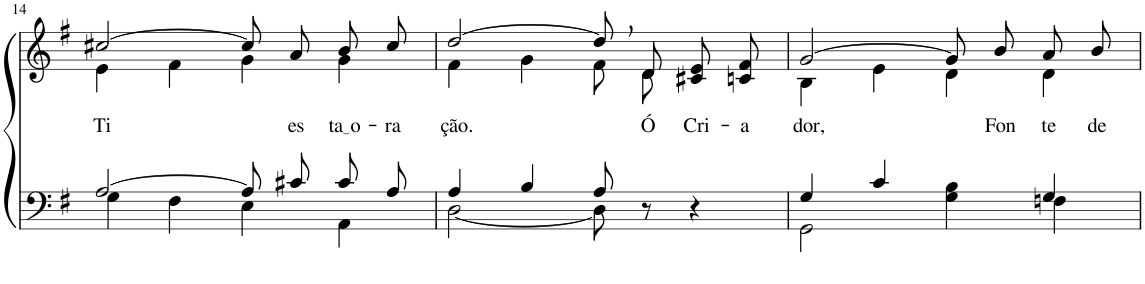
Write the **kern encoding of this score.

**kern	**kern	**text
*part2	*part1	*part1
*staff2	*staff1	*staff1
*I"Parte III e IV	*I"Parte I e II	*
!!LO:PB:g=z
*clefF4	*clefG2	*
*k[f#]	*k[f#]	*
*M4/4	*M4/4	*
=14	=14	=14
*^	*^	*
!	!	!	!	!LO:LY:b
[2A/	4G\	[2cc#X/	4e\	Ti
.	4F#\	.	4f#\	.
8A/L]	4E\	8cc#/L]	4g\	.
!	!	!	!	!LO:LY:b
8c#X/J	.	8a/J	.	es-
!	!	!	!	!LO:LY:b
8c#/L	4AA\	8b/L	4g\	ta o
!	!	!	!	!LO:LY:b
8A/J	.	8cc#/J	.	-ra-
=15	=15	=15	=15	=15
!	!	!	!	!LO:LY:b
4A/	[2D\	[2dd/	4f#\	-ção.
4B/	.	.	4g\	.
8A/	8D\]	8dd,/L]	8f#\L	.
!	!	!	!	!LO:LY:b
8r	4.ryy	8d/J	8d\J	Ó
!	!	!	!	!LO:LY:b
4r	.	8c#X/ 8e/L	4ryy	Cri-
!	!	!	!	!LO:LY:b
.	.	8cn/ 8f#/J	.	-a-
=16	=16	=16	=16	=16
!	!	!	!	!LO:LY:b
4G/	2GG\	[2g/	4B\	-dor,
4c/	.	.	4e\	.
4ryy	4G\ 4B\	8g/L]	4d\	.
!	!	!	!	!LO:LY:b
.	.	8b/J	.	Fon-
!	!	!	!	!LO:LY:b
4G/	4Fn\	8a/L	4d\	-te
!	!	!	!	!LO:LY:b
.	.	8b/J	.	de
*v	*v	*	*	*
*	*v	*v	*
=	=	=
*-	*-	*-
